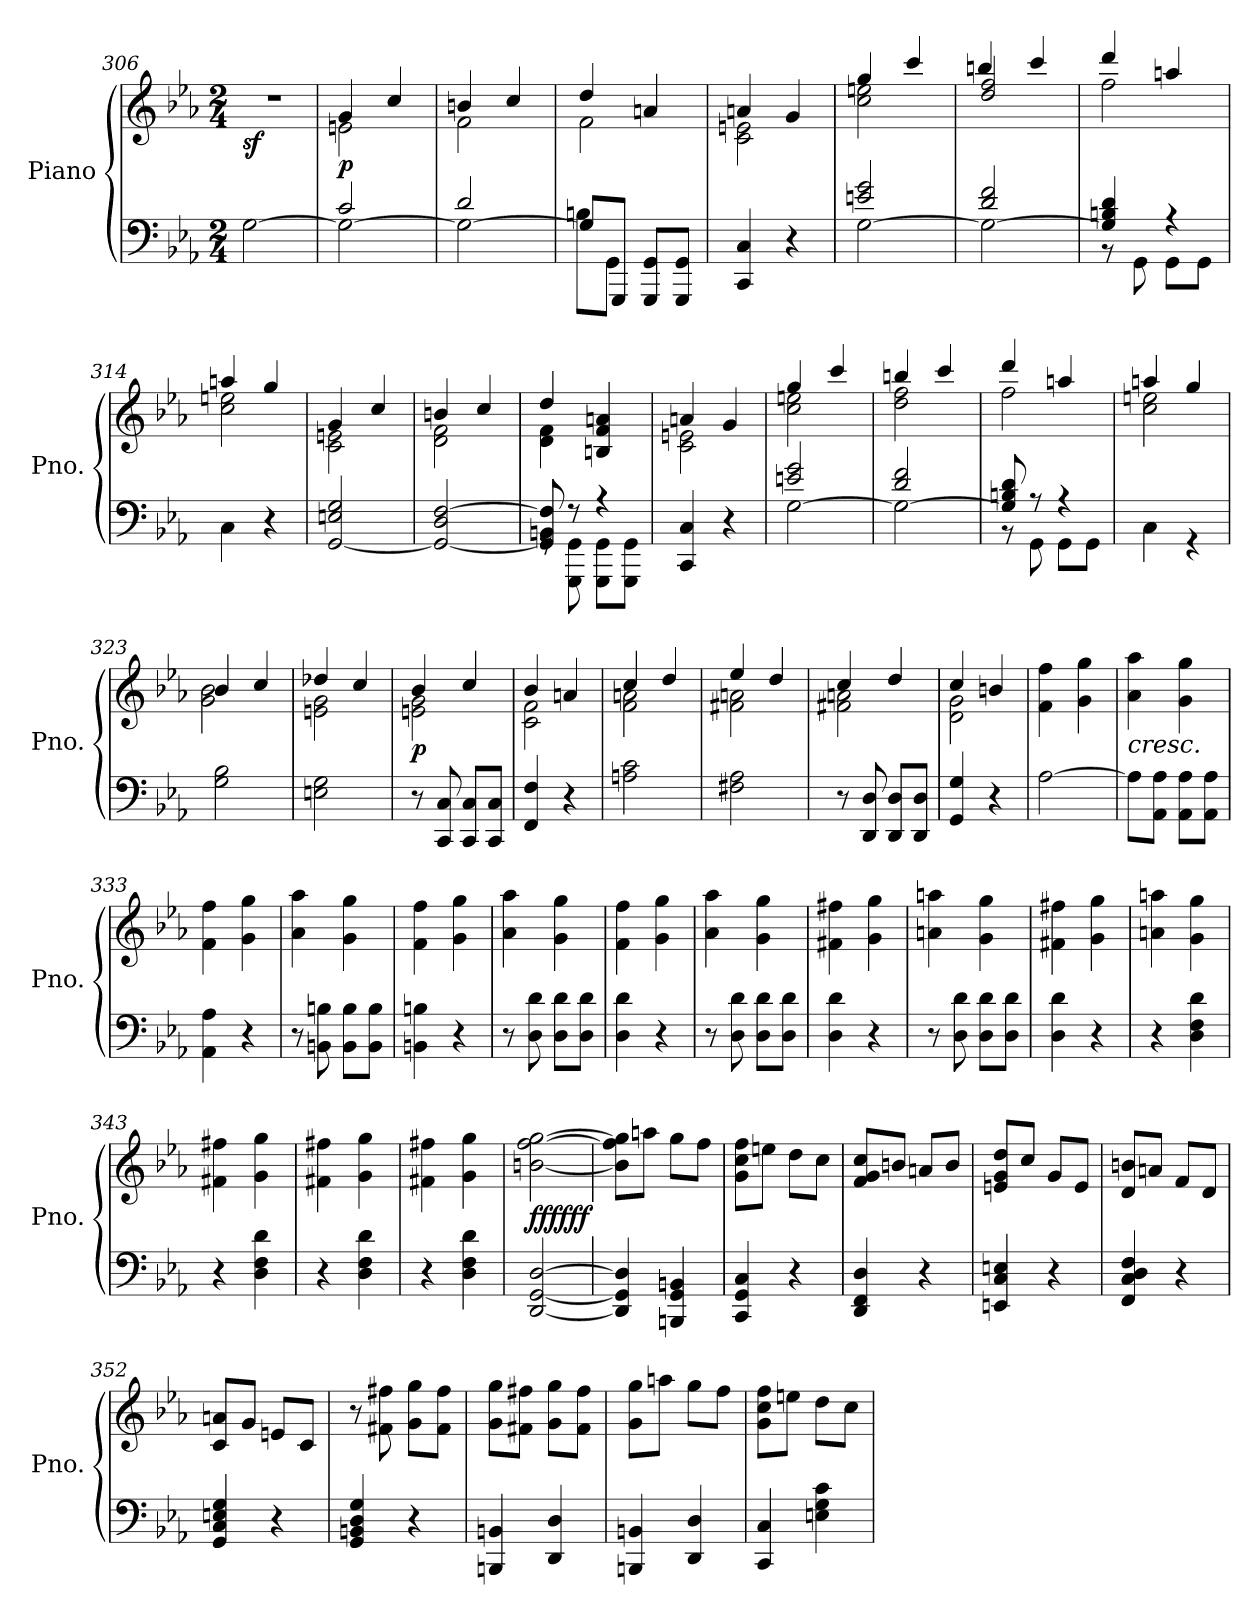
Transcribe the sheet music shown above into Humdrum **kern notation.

**kern	**kern	**dynam
*part1	*part1	*part1
*staff2	*staff1	*staff1/2
*I"Piano	*	*
*I'Pno.	*	*
!!LO:LB:g=z
*clefF4	*clefG2	*
*k[b-e-a-]	*k[b-e-a-]	*
*M2/4	*M2/4	*
=306	=306	=306
!	!	!LO:DY:b
[2G\	2r	sf
=307	=307	=307
*^	*^	*
!	!	!	!	!LO:DY:b
2G\_	2c/	2en\	4g/	p
.	.	.	4cc/	.
=308	=308	=308	=308	=308
2G\_	2d/	2f\	4bn/	.
.	.	.	4cc/	.
=309	=309	=309	=309	=309
8G/L]	8Bn\L	2f\	4dd/	.
8GGG/J	8GG\J	.	.	.
8GGG/ 8GG/L	4ryy	.	4an/	.
8GGG/ 8GG/J	.	.	.	.
*v	*v	*	*	*
=310	=310	=310	=310
4CC/ 4C/	2c\ 2en\	4an/	.
4r	.	4g/	.
=311	=311	=311	=311
*^	*	*	*
[2G\	2en/ 2g/	2cc\ 2een\	4gg/	.
.	.	.	4ccc/	.
=312	=312	=312	=312	=312
2G\_	2d/ 2f/	2dd/ 2ff/	4bbn/	.
.	.	.	4ccc/	.
=313	=313	=313	=313	=313
4G/] 4Bn/ 4d/	8r	2ff\	4ddd/	.
.	8GG\	.	.	.
4r	8GG\L	.	4aan/	.
.	8GG\J	.	.	.
*v	*v	*	*	*
=314	=314	=314	=314
4C\	2cc\ 2een\	4aan/	.
4r	.	4gg/	.
=315	=315	=315	=315
[2GG/ 2En/ 2G/	2c\ 2en\	4g/	.
.	.	4cc/	.
!!LO:LB:g=z	!!
=316	=316	=316	=316
2GG/_ 2D/ [2F/	2d\ 2f\	4bn/	.
.	.	4cc/	.
=317	=317	=317	=317
*^	*	*	*
8GG/] 8BBn/ 8F/]	8rGG	4d\ 4f\	4dd/	.
8r	8GGG\ 8GG\	.	.	.
4r	8GGG\ 8GG\L	4Bn/ 4f/ 4an/	4ryy	.
.	8GGG\ 8GG\J	.	.	.
*v	*v	*	*	*
=318	=318	=318	=318
4CC/ 4C/	4an/	2c\ 2en\	.
4r	4g/	.	.
=319	=319	=319	=319
*^	*	*	*
[2G\	2en/ 2g/	4gg/	2cc\ 2een\	.
.	.	4ccc/	.	.
=320	=320	=320	=320	=320
2G\_	2d/ 2f/	4bbn/	2dd\ 2ff\	.
.	.	4ccc/	.	.
=321	=321	=321	=321	=321
8G/] 8Bn/ 8d/	8r	4ddd/	2ff\	.
8r	8GG\	.	.	.
4r	8GG\L	4aan/	.	.
.	8GG\J	.	.	.
=322	=322	=322	=322	=322
2ryy	4C\	4aan/	2cc\ 2een\	.
.	4r	4gg/	.	.
*v	*v	*	*	*
=323	=323	=323	=323
2G\ 2B-\	4b-/	2g\ 2b-\	.
.	4cc/	.	.
=324	=324	=324	=324
2En\ 2G\	4dd-X/	2en\ 2g\	.
.	4cc/	.	.
=325	=325	=325	=325
!	!	!	!LO:DY:b
8r	4b-/	2en\ 2g\	p
8CC/ 8C/	.	.	.
8CC/ 8C/L	4cc/	.	.
8CC/ 8C/J	.	.	.
!!LO:PB:g=z	!!
=326	=326	=326	=326
4FF/ 4F/	4b-/	2c\ 2f\	.
4r	4an/	.	.
=327	=327	=327	=327
2An\ 2c\	4cc/	2f\ 2an\	.
.	4dd/	.	.
=328	=328	=328	=328
2F#X\ 2A-\	4ee-/	2f#X\ 2an\	.
.	4dd/	.	.
=329	=329	=329	=329
8r	4cc/	2f#X\ 2an\	.
8DD/ 8D/	.	.	.
8DD/ 8D/L	4dd/	.	.
8DD/ 8D/J	.	.	.
=330	=330	=330	=330
4GG/ 4G/	4cc/	2d\ 2g\	.
4r	4bn/	.	.
*	*v	*v	*
=331	=331	=331
[2A-\	4f\ 4ff\	.
.	4g\ 4gg\	.
=332	=332	=332
!	!LO:TX:b:i:t=cresc.	!
8A-\L]	4a-\ 4aa-\	.
8AA-\ 8A-\J	.	.
8AA-\ 8A-\L	4g\ 4gg\	.
8AA-\ 8A-\J	.	.
=333	=333	=333
4AA-\ 4A-\	4f\ 4ff\	.
4r	4g\ 4gg\	.
=334	=334	=334
8r	4a-\ 4aa-\	.
8BBn\ 8Bn\	.	.
8BB\ 8B\L	4g\ 4gg\	.
8BB\ 8B\J	.	.
=335	=335	=335
4BBn\ 4Bn\	4f\ 4ff\	.
4r	4g\ 4gg\	.
!!LO:LB:g=z
=336	=336	=336
8r	4a-\ 4aa-\	.
8D\ 8d\	.	.
8D\ 8d\L	4g\ 4gg\	.
8D\ 8d\J	.	.
=337	=337	=337
4D\ 4d\	4f\ 4ff\	.
4r	4g\ 4gg\	.
=338	=338	=338
8r	4a-\ 4aa-\	.
8D\ 8d\	.	.
8D\ 8d\L	4g\ 4gg\	.
8D\ 8d\J	.	.
=339	=339	=339
4D\ 4d\	4f#X\ 4ff#X\	.
4r	4g\ 4gg\	.
=340	=340	=340
8r	4an\ 4aan\	.
8D\ 8d\	.	.
8D\ 8d\L	4g\ 4gg\	.
8D\ 8d\J	.	.
=341	=341	=341
4D\ 4d\	4f#X\ 4ff#X\	.
4r	4g\ 4gg\	.
=342	=342	=342
4r	4an\ 4aan\	.
4D\ 4F\ 4d\	4g\ 4gg\	.
=343	=343	=343
4r	4f#X\ 4ff#X\	.
4D\ 4F\ 4d\	4g\ 4gg\	.
=344	=344	=344
4r	4f#X\ 4ff#X\	.
4D\ 4F\ 4d\	4g\ 4gg\	.
=345	=345	=345
4r	4f#X\ 4ff#X\	.
4D\ 4F\ 4d\	4g\ 4gg\	.
!!LO:LB:g=z
=346	=346	=346
!	!	!LO:DY:b
!	!	!LO:DY:n=1:b
!	!	!LO:DY:n=2:b
[2DD/ [2GG/ [2D/	[2bn\ [2ff\ [2gg\	ff ff ff
=347	=347	=347
4DD/] 4GG/] 4D/]	8b\] 8ff\] 8gg\]L	.
.	8aan\J	.
4BBBn/ 4GG/ 4BBn/	8gg\L	.
.	8ff\J	.
=348	=348	=348
4CC/ 4GG/ 4C/	8g\ 8cc\ 8ff\L	.
.	8een\J	.
4r	8dd\L	.
.	8cc\J	.
=349	=349	=349
4DD/ 4FF/ 4D/	8f/ 8g/ 8cc/L	.
.	8bn/J	.
4r	8an/L	.
.	8b/J	.
=350	=350	=350
4EEn/ 4C/ 4En/	8en/ 8g/ 8dd/L	.
.	8cc/J	.
4r	8g/L	.
.	8e/J	.
=351	=351	=351
4FF/ 4C/ 4D/ 4F/	8d/ 8bn/L	.
.	8an/J	.
4r	8f/L	.
.	8d/J	.
=352	=352	=352
4GG/ 4C/ 4En/ 4G/	8c/ 8an/L	.
.	8g/J	.
4r	8en/L	.
.	8c/J	.
=353	=353	=353
4GG/ 4BBn/ 4D/ 4G/	8r	.
.	8f#X\ 8ff#X\	.
4r	8g\ 8gg\L	.
.	8f#\ 8ff#\J	.
=354	=354	=354
4BBBn/ 4BBn/	8g\ 8gg\L	.
.	8f#X\ 8ff#X\J	.
4DD/ 4D/	8g\ 8gg\L	.
.	8f#\ 8ff#\J	.
!!LO:LB:g=z
=355	=355	=355
4BBBn/ 4BBn/	8g\ 8gg\L	.
.	8aan\J	.
4DD/ 4D/	8gg\L	.
.	8ff\J	.
=356	=356	=356
4CC/ 4C/	8g\ 8cc\ 8ff\L	.
.	8een\J	.
4En\ 4G\ 4c\	8dd\L	.
.	8cc\J	.
=	=	=
*-	*-	*-
